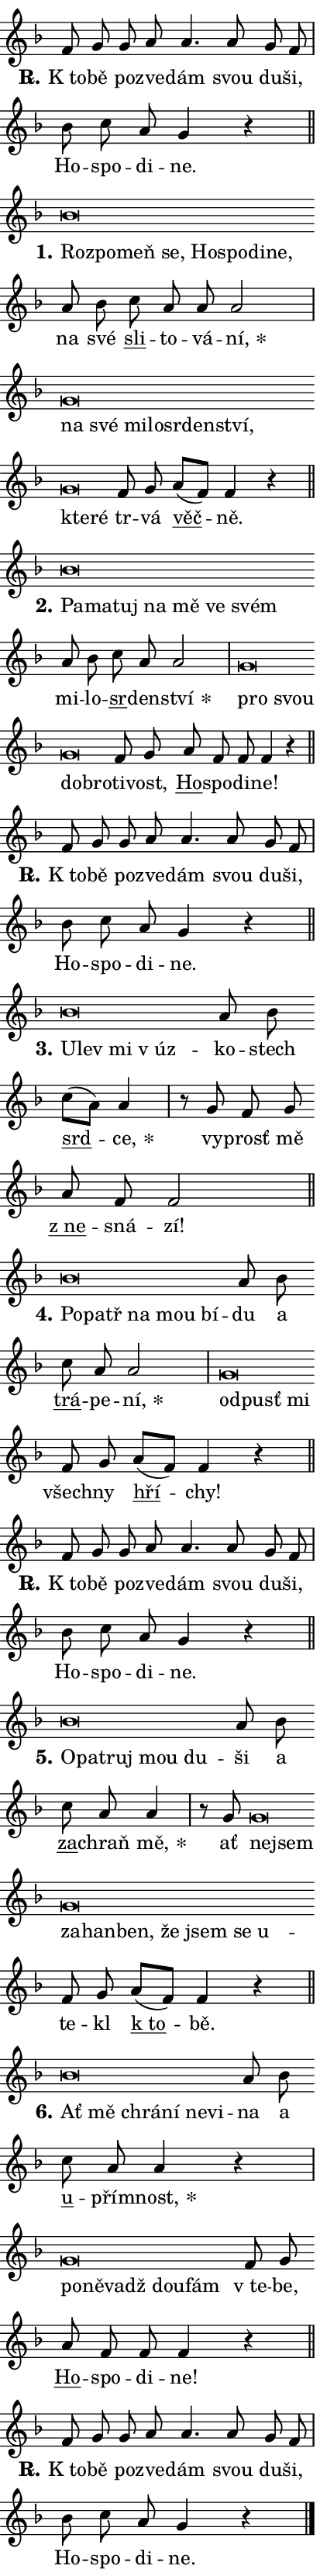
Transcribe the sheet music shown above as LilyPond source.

\version "2.24.0"
\header { tagline = "" }
\paper {
  indent = 0\cm
  top-margin = 0\cm
  right-margin = 0.13\cm % to fit lyric hyphens
  bottom-margin = 0\cm
  left-margin = 0\cm
  paper-width = 7\cm
  page-breaking = #ly:one-page-breaking
  system-system-spacing.basic-distance = #11
  score-system-spacing.basic-distance = #11
  ragged-last = ##f
}


%% Author: Thomas Morley
%% https://lists.gnu.org/archive/html/lilypond-user/2020-05/msg00002.html
#(define (line-position grob)
"Returns position of @var[grob} in current system:
   @code{'start}, if at first time-step
   @code{'end}, if at last time-step
   @code{'middle} otherwise
"
  (let* ((col (ly:item-get-column grob))
         (ln (ly:grob-object col 'left-neighbor))
         (rn (ly:grob-object col 'right-neighbor))
         (col-to-check-left (if (ly:grob? ln) ln col))
         (col-to-check-right (if (ly:grob? rn) rn col))
         (break-dir-left
           (and
             (ly:grob-property col-to-check-left 'non-musical #f)
             (ly:item-break-dir col-to-check-left)))
         (break-dir-right
           (and
             (ly:grob-property col-to-check-right 'non-musical #f)
             (ly:item-break-dir col-to-check-right))))
        (cond ((eqv? 1 break-dir-left) 'start)
              ((eqv? -1 break-dir-right) 'end)
              (else 'middle))))

#(define (tranparent-at-line-position vctor)
  (lambda (grob)
  "Relying on @code{line-position} select the relevant enry from @var{vctor}.
Used to determine transparency,"
    (case (line-position grob)
      ((end) (not (vector-ref vctor 0)))
      ((middle) (not (vector-ref vctor 1)))
      ((start) (not (vector-ref vctor 2))))))

noteHeadBreakVisibility =
#(define-music-function (break-visibility)(vector?)
"Makes @code{NoteHead}s transparent relying on @var{break-visibility}"
#{
  \override NoteHead.transparent =
    #(tranparent-at-line-position break-visibility)
#})

#(define delete-ledgers-for-transparent-note-heads
  (lambda (grob)
    "Reads whether a @code{NoteHead} is transparent.
If so this @code{NoteHead} is removed from @code{'note-heads} from
@var{grob}, which is supposed to be @code{LedgerLineSpanner}.
As a result ledgers are not printed for this @code{NoteHead}"
    (let* ((nhds-array (ly:grob-object grob 'note-heads))
           (nhds-list
             (if (ly:grob-array? nhds-array)
                 (ly:grob-array->list nhds-array)
                 '()))
           ;; Relies on the transparent-property being done before
           ;; Staff.LedgerLineSpanner.after-line-breaking is executed.
           ;; This is fragile ...
           (to-keep
             (remove
               (lambda (nhd)
                 (ly:grob-property nhd 'transparent #f))
               nhds-list)))
      ;; TODO find a better method to iterate over grob-arrays, similiar
      ;; to filter/remove etc for lists
      ;; For now rebuilt from scratch
      (set! (ly:grob-object grob 'note-heads)  '())
      (for-each
        (lambda (nhd)
          (ly:pointer-group-interface::add-grob grob 'note-heads nhd))
        to-keep))))

squashNotes = {
  \override NoteHead.X-extent = #'(-0.2 . 0.2)
  \override NoteHead.Y-extent = #'(-0.75 . 0)
  \override NoteHead.stencil =
    #(lambda (grob)
       (let ((pos (ly:grob-property grob 'staff-position)))
         (begin
           (if (< pos -7) (display "ERROR: Lower brevis then expected\n") (display ""))
           (if (<= pos -6) ly:text-interface::print ly:note-head::print))))
}
unSquashNotes = {
  \revert NoteHead.X-extent
  \revert NoteHead.Y-extent
  \revert NoteHead.stencil
}

hideNotes = \noteHeadBreakVisibility #begin-of-line-visible
unHideNotes = \noteHeadBreakVisibility #all-visible

% work-around for resetting accidentals
% https://lilypond.org/doc/v2.23/Documentation/notation/displaying-rhythms#unmetered-music
cadenzaMeasure = {
  \cadenzaOff
  \partial 1024 s1024
  \cadenzaOn
}

#(define-markup-command (accent layout props text) (markup?)
  "Underline accented syllable"
  (interpret-markup layout props
    #{\markup \override #'(offset . 4.3) \underline { #text }#}))

responsum = \markup \concat {
  "R" \hspace #-1.05 \path #0.1 #'((moveto 0 0.07) (lineto 0.9 0.8)) \hspace #0.05 "."
}

spaceSize = #0.6828661417322834 % exact space size for TeX Gyre Schola

\layout {
  \context {
    \Staff
    \remove "Time_signature_engraver"
    \override LedgerLineSpanner.after-line-breaking = #delete-ledgers-for-transparent-note-heads
  }
  \context {
    \Lyrics {
      \override LyricSpace.minimum-distance = \spaceSize
      \override LyricText.font-name = #"TeX Gyre Schola"
      \override LyricText.font-size = 1
      \override StanzaNumber.font-name = #"TeX Gyre Schola Bold"
      \override StanzaNumber.font-size = 1
    }
  }
  \context {
    \Score 
    \override NoteHead.text =
      #(lambda (grob) 
        (let ((pos (ly:grob-property grob 'staff-position)))
          #{\markup {
            \combine
              \halign #-0.55 \raise #(if (= pos -6) 0 0.5) \override #'(thickness . 2) \draw-line #'(3.2 . 0)
              \musicglyph "noteheads.sM1"
          }#}))
  }
}

% magnetic-lyrics.ily
%
%   written by
%     Jean Abou Samra <jean@abou-samra.fr>
%     Werner Lemberg <wl@gnu.org>
%
%   adapted by
%     Jiri Hon <jiri.hon@gmail.com>
%
% Version 2022-Apr-15

% https://www.mail-archive.com/lilypond-user@gnu.org/msg149350.html

#(define (Left_hyphen_pointer_engraver context)
   "Collect syllable-hyphen-syllable occurrences in lyrics and store
them in properties.  This engraver only looks to the left.  For
example, if the lyrics input is @code{foo -- bar}, it does the
following.

@itemize @bullet
@item
Set the @code{text} property of the @code{LyricHyphen} grob between
@q{foo} and @q{bar} to @code{foo}.

@item
Set the @code{left-hyphen} property of the @code{LyricText} grob with
text @q{foo} to the @code{LyricHyphen} grob between @q{foo} and
@q{bar}.
@end itemize

Use this auxiliary engraver in combination with the
@code{lyric-@/text::@/apply-@/magnetic-@/offset!} hook."
   (let ((hyphen #f)
         (text #f))
     (make-engraver
      (acknowledgers
       ((lyric-syllable-interface engraver grob source-engraver)
        (set! text grob)))
      (end-acknowledgers
       ((lyric-hyphen-interface engraver grob source-engraver)
        ;(when (not (grob::has-interface grob 'lyric-space-interface))
          (set! hyphen grob)));)
      ((stop-translation-timestep engraver)
       (when (and text hyphen)
         (ly:grob-set-object! text 'left-hyphen hyphen))
       (set! text #f)
       (set! hyphen #f)))))

#(define (lyric-text::apply-magnetic-offset! grob)
   "If the space between two syllables is less than the value in
property @code{LyricText@/.details@/.squash-threshold}, move the right
syllable to the left so that it gets concatenated with the left
syllable.

Use this function as a hook for
@code{LyricText@/.after-@/line-@/breaking} if the
@code{Left_@/hyphen_@/pointer_@/engraver} is active."
   (let ((hyphen (ly:grob-object grob 'left-hyphen #f)))
     (when hyphen
       (let ((left-text (ly:spanner-bound hyphen LEFT)))
         (when (grob::has-interface left-text 'lyric-syllable-interface)
           (let* ((common (ly:grob-common-refpoint grob left-text X))
                  (this-x-ext (ly:grob-extent grob common X))
                  (left-x-ext
                   (begin
                     ;; Trigger magnetism for left-text.
                     (ly:grob-property left-text 'after-line-breaking)
                     (ly:grob-extent left-text common X)))
                  ;; `delta` is the gap width between two syllables.
                  (delta (- (interval-start this-x-ext)
                            (interval-end left-x-ext)))
                  (details (ly:grob-property grob 'details))
                  (threshold (assoc-get 'squash-threshold details 0.2)))
             (when (< delta threshold)
               (let* (;; We have to manipulate the input text so that
                      ;; ligatures crossing syllable boundaries are not
                      ;; disabled.  For languages based on the Latin
                      ;; script this is essentially a beautification.
                      ;; However, for non-Western scripts it can be a
                      ;; necessity.
                      (lt (ly:grob-property left-text 'text))
                      (rt (ly:grob-property grob 'text))
                      (is-space (grob::has-interface hyphen 'lyric-space-interface))
                      (space (if is-space " " ""))
                      (extra-delta (if is-space spaceSize 0))
                      ;; Append new syllable.
                      (ltrt-space (if (and (string? lt) (string? rt))
                                (string-append lt space rt)
                                (make-concat-markup (list lt space rt))))
                      ;; Right-align `ltrt` to the right side.
                      (ltrt-space-markup (grob-interpret-markup
                               grob
                               (make-translate-markup
                                (cons (interval-length this-x-ext) 0)
                                (make-right-align-markup ltrt-space)))))
                 (begin
                   ;; Don't print `left-text`.
                   (ly:grob-set-property! left-text 'stencil #f)
                   ;; Set text and stencil (which holds all collected
                   ;; syllables so far) and shift it to the left.
                   (ly:grob-set-property! grob 'text ltrt-space)
                   (ly:grob-set-property! grob 'stencil ltrt-space-markup)
                   (ly:grob-translate-axis! grob (- (- delta extra-delta)) X))))))))))


#(define (lyric-hyphen::displace-bounds-first grob)
   ;; Make very sure this callback isn't triggered too early.
   (let ((left (ly:spanner-bound grob LEFT))
         (right (ly:spanner-bound grob RIGHT)))
     (ly:grob-property left 'after-line-breaking)
     (ly:grob-property right 'after-line-breaking)
     (ly:lyric-hyphen::print grob)))

squashThreshold = #0.4

\layout {
  \context {
    \Lyrics
    \consists #Left_hyphen_pointer_engraver
    \override LyricText.after-line-breaking =
      #lyric-text::apply-magnetic-offset!
    \override LyricHyphen.stencil = #lyric-hyphen::displace-bounds-first
    \override LyricText.details.squash-threshold = \squashThreshold
    \override LyricHyphen.minimum-distance = 0
    \override LyricHyphen.minimum-length = \squashThreshold
  }
}

squashText = \override LyricText.details.squash-threshold = 9999
unSquashText = \override LyricText.details.squash-threshold = \squashThreshold

leftText = \override LyricText.self-alignment-X = #LEFT
unLeftText = \revert LyricText.self-alignment-X

starOffset = #(lambda (grob) 
                (let ((x_offset (ly:self-alignment-interface::aligned-on-x-parent grob)))
                  (if (= x_offset 0) 0 (+ x_offset 1.2))))

star = #(define-music-function (syllable)(string?)
"Append star separator at the end of a syllable"
#{
  \once \override LyricText.X-offset = #starOffset
  \lyricmode { \markup {
    #syllable
    \override #'((font-name . "TeX Gyre Schola Bold")) \hspace #0.2 \lower #0.65 \larger "*"
  } }
#})

starAccent = #(define-music-function (syllable)(string?)
"Append star separator at the end of a syllable and make accent"
#{
  \once \override LyricText.X-offset = #starOffset
  \lyricmode { \markup {
    \accent #syllable
    \override #'((font-name . "TeX Gyre Schola Bold")) \hspace #0.2 \lower #0.65 \larger "*"
  } }
#})

breath = #(define-music-function (syllable)(string?)
"Append breathing indicator at the end of a syllable"
#{
  \lyricmode { \markup { #syllable "+" } }
#})

optionalBreath = #(define-music-function (syllable)(string?)
"Append optional breathing indicator at the end of a syllable"
#{
  \lyricmode { \markup { #syllable "(+)" } }
#})


\score {
    <<
        \new Voice = "melody" { \cadenzaOn \key f \major \relative { f'8 g \bar "" g a a4. \bar "" a8 g f \cadenzaMeasure \bar "|" bes c a g4 r \cadenzaMeasure \bar "||" \break } }
        \new Lyrics \lyricsto "melody" { \lyricmode { \set stanza = \responsum
"K to" -- bě po -- zve -- dám svou du -- ši, Ho -- spo -- di -- ne. } }
    >>
    \layout {}
}

\score {
    <<
        \new Voice = "melody" { \cadenzaOn \key f \major \relative { \squashNotes bes'\breve*1/16 \hideNotes \breve*1/16 \bar "" \breve*1/16 \bar "" \breve*1/16 \bar "" \breve*1/16 \bar "" \breve*1/16 \bar "" \breve*1/16 \breve*1/16 \bar "" \unHideNotes \unSquashNotes a8 bes \bar "" c a a a2 \cadenzaMeasure \bar "|" \squashNotes g\breve*1/16 \hideNotes \breve*1/16 \bar "" \breve*1/16 \bar "" \breve*1/16 \bar "" \breve*1/16 \bar "" \breve*1/16 \bar "" \breve*1/16 \bar "" \breve*1/16 \breve*1/16 \bar "" \unHideNotes \unSquashNotes f8 g \bar "" a[( f)] f4 r \cadenzaMeasure \bar "||" \break } }
        \new Lyrics \lyricsto "melody" { \lyricmode { \set stanza = "1."
\leftText Roz -- \squashText po -- meň se, Ho -- spo -- di -- ne, \unLeftText \unSquashText na své \markup \accent sli -- to -- vá -- \star ní, \leftText na \squashText své mi -- lo -- sr -- den -- ství, kte -- ré \unLeftText \unSquashText tr -- vá \markup \accent věč -- ně. } }
    >>
    \layout {}
}

\score {
    <<
        \new Voice = "melody" { \cadenzaOn \key f \major \relative { \squashNotes bes'\breve*1/16 \hideNotes \breve*1/16 \bar "" \breve*1/16 \bar "" \breve*1/16 \bar "" \breve*1/16 \bar "" \breve*1/16 \breve*1/16 \bar "" \unHideNotes \unSquashNotes a8 bes \bar "" c a a2 \cadenzaMeasure \bar "|" \squashNotes g\breve*1/16 \hideNotes \breve*1/16 \bar "" \breve*1/16 \breve*1/16 \bar "" \unHideNotes \unSquashNotes f8 g \bar "" a f f f4 r \cadenzaMeasure \bar "||" \break } }
        \new Lyrics \lyricsto "melody" { \lyricmode { \set stanza = "2."
\leftText Pa -- \squashText ma -- tuj na mě ve svém \unLeftText \unSquashText mi -- lo -- \markup \accent sr -- den -- \star ství \leftText pro \squashText svou dob -- ro -- \unLeftText \unSquashText ti -- vost, \markup \accent Ho -- spo -- di -- ne! } }
    >>
    \layout {}
}

\score {
    <<
        \new Voice = "melody" { \cadenzaOn \key f \major \relative { f'8 g \bar "" g a a4. \bar "" a8 g f \cadenzaMeasure \bar "|" bes c a g4 r \cadenzaMeasure \bar "||" \break } }
        \new Lyrics \lyricsto "melody" { \lyricmode { \set stanza = \responsum
"K to" -- bě po -- zve -- dám svou du -- ši, Ho -- spo -- di -- ne. } }
    >>
    \layout {}
}

\score {
    <<
        \new Voice = "melody" { \cadenzaOn \key f \major \relative { \squashNotes bes'\breve*1/16 \hideNotes \breve*1/16 \bar "" \breve*1/16 \breve*1/16 \bar "" \unHideNotes \unSquashNotes a8 bes \bar "" c[( a)] a4 \cadenzaMeasure \bar "|" r8 g f8 g \bar "" a f f2 \cadenzaMeasure \bar "||" \break } }
        \new Lyrics \lyricsto "melody" { \lyricmode { \set stanza = "3."
\leftText U -- \squashText lev mi "v úz" -- \unLeftText \unSquashText ko -- stech \markup \accent srd -- \star ce, vy -- prosť mě \markup \accent "z ne" -- sná -- zí! } }
    >>
    \layout {}
}

\score {
    <<
        \new Voice = "melody" { \cadenzaOn \key f \major \relative { \squashNotes bes'\breve*1/16 \hideNotes \breve*1/16 \bar "" \breve*1/16 \bar "" \breve*1/16 \breve*1/16 \bar "" \unHideNotes \unSquashNotes a8 bes \bar "" c a a2 \cadenzaMeasure \bar "|" \squashNotes g\breve*1/16 \hideNotes \breve*1/16 \breve*1/16 \bar "" \unHideNotes \unSquashNotes f8 g \bar "" a[( f)] f4 r \cadenzaMeasure \bar "||" \break } }
        \new Lyrics \lyricsto "melody" { \lyricmode { \set stanza = "4."
\leftText Po -- \squashText patř na mou bí -- \unLeftText \unSquashText du a \markup \accent trá -- pe -- \star ní, \leftText od -- \squashText pusť mi \unLeftText \unSquashText všech -- ny \markup \accent hří -- chy! } }
    >>
    \layout {}
}

\score {
    <<
        \new Voice = "melody" { \cadenzaOn \key f \major \relative { f'8 g \bar "" g a a4. \bar "" a8 g f \cadenzaMeasure \bar "|" bes c a g4 r \cadenzaMeasure \bar "||" \break } }
        \new Lyrics \lyricsto "melody" { \lyricmode { \set stanza = \responsum
"K to" -- bě po -- zve -- dám svou du -- ši, Ho -- spo -- di -- ne. } }
    >>
    \layout {}
}

\score {
    <<
        \new Voice = "melody" { \cadenzaOn \key f \major \relative { \squashNotes bes'\breve*1/16 \hideNotes \breve*1/16 \bar "" \breve*1/16 \bar "" \breve*1/16 \breve*1/16 \bar "" \unHideNotes \unSquashNotes a8 bes \bar "" c a a4 \cadenzaMeasure \bar "|" r8 g8 \squashNotes g\breve*1/16 \hideNotes \breve*1/16 \bar "" \breve*1/16 \bar "" \breve*1/16 \bar "" \breve*1/16 \bar "" \breve*1/16 \bar "" \breve*1/16 \bar "" \breve*1/16 \breve*1/16 \bar "" \unHideNotes \unSquashNotes f8 g \bar "" a[( f)] f4 r \cadenzaMeasure \bar "||" \break } }
        \new Lyrics \lyricsto "melody" { \lyricmode { \set stanza = "5."
\leftText O -- \squashText pa -- truj mou du -- \unLeftText \unSquashText ši a \markup \accent za -- chraň \star mě, ať \leftText nej -- \squashText sem za -- han -- ben, že jsem se u -- \unLeftText \unSquashText te -- kl \markup \accent "k to" -- bě. } }
    >>
    \layout {}
}

\score {
    <<
        \new Voice = "melody" { \cadenzaOn \key f \major \relative { \squashNotes bes'\breve*1/16 \hideNotes \breve*1/16 \bar "" \breve*1/16 \bar "" \breve*1/16 \bar "" \breve*1/16 \breve*1/16 \bar "" \unHideNotes \unSquashNotes a8 bes \bar "" c a a4 r \cadenzaMeasure \bar "|" \squashNotes g\breve*1/16 \hideNotes \breve*1/16 \bar "" \breve*1/16 \bar "" \breve*1/16 \breve*1/16 \bar "" \unHideNotes \unSquashNotes f8 g \bar "" a f f f4 r \cadenzaMeasure \bar "||" \break } }
        \new Lyrics \lyricsto "melody" { \lyricmode { \set stanza = "6."
\leftText Ať \squashText mě chrá -- ní ne -- vi -- \unLeftText \unSquashText na a \markup \accent u -- přím -- \star nost, \leftText po -- \squashText ně -- vadž dou -- fám \unLeftText \unSquashText "v te" -- be, \markup \accent Ho -- spo -- di -- ne! } }
    >>
    \layout {}
}

\score {
    <<
        \new Voice = "melody" { \cadenzaOn \key f \major \relative { f'8 g \bar "" g a a4. \bar "" a8 g f \cadenzaMeasure \bar "|" bes c a g4 r \cadenzaMeasure \bar "||" \break } \bar "|." }
        \new Lyrics \lyricsto "melody" { \lyricmode { \set stanza = \responsum
"K to" -- bě po -- zve -- dám svou du -- ši, Ho -- spo -- di -- ne. } }
    >>
    \layout {}
}
